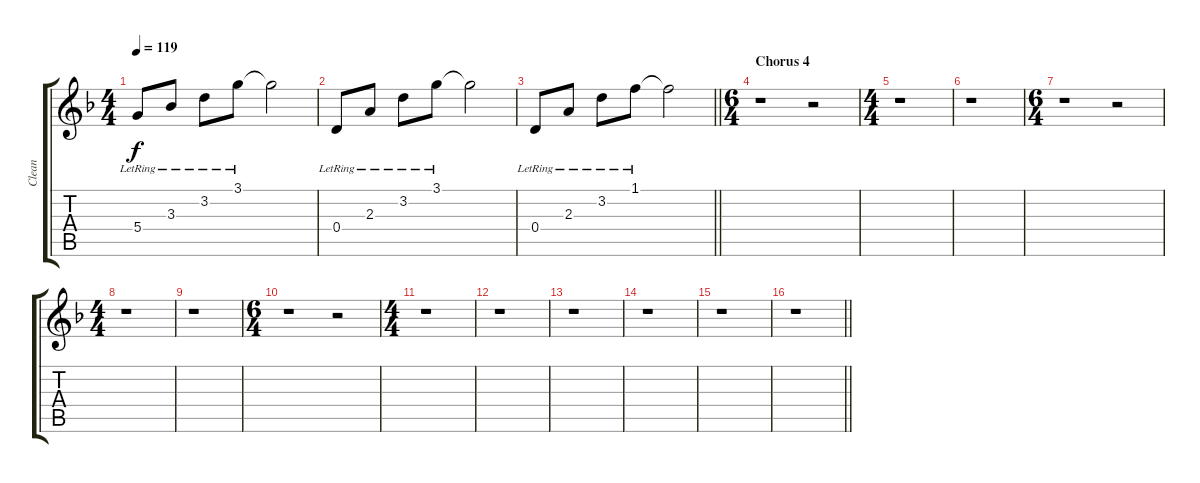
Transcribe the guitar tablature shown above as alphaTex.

\track ("Clean" "Clean") {instrument electricguitarclean}
\staff {score tabs}
\tuning (E4 B3 G3 D3 A2 E2) {hide}
\ts (4 4)
\tempo 119
\clef g2
\ks f
5.4{lr}.8{dy f} 3.3{lr}.8 3.2{lr}.8 3.1{lr}.8 3.1{t}.2 |
0.4{lr}.8 2.3{lr}.8 3.2{lr}.8 3.1{lr}.8 3.1{t}.2 |
\barLineRight lightlight
0.4{lr}.8 2.3{lr}.8 3.2{lr}.8 1.1{lr}.8 1.1{t}.2 |
\ts (6 4)
\section ("" "Chorus 4")
r.1 r.2 |
\ts (4 4)
r.1 |
r.1 |
\ts (6 4)
r.1 r.2 |
\ts (4 4)
r.1 |
r.1 |
\ts (6 4)
r.1 r.2 |
\ts (4 4)
r.1 |
r.1 |
r.1 |
r.1 |
r.1 |
\barLineRight lightlight
r.1
